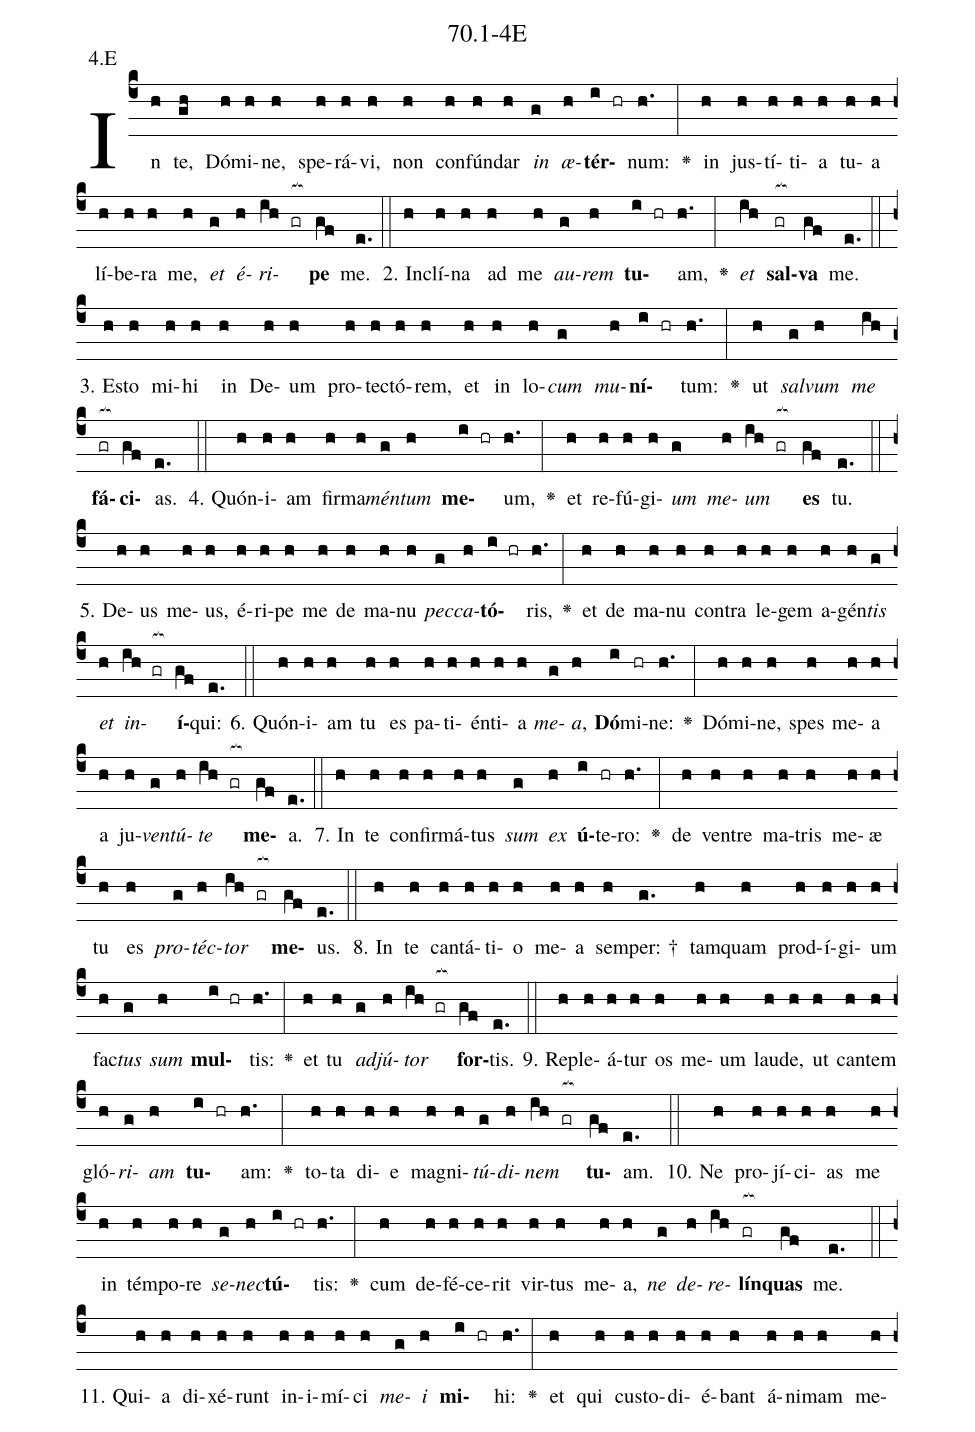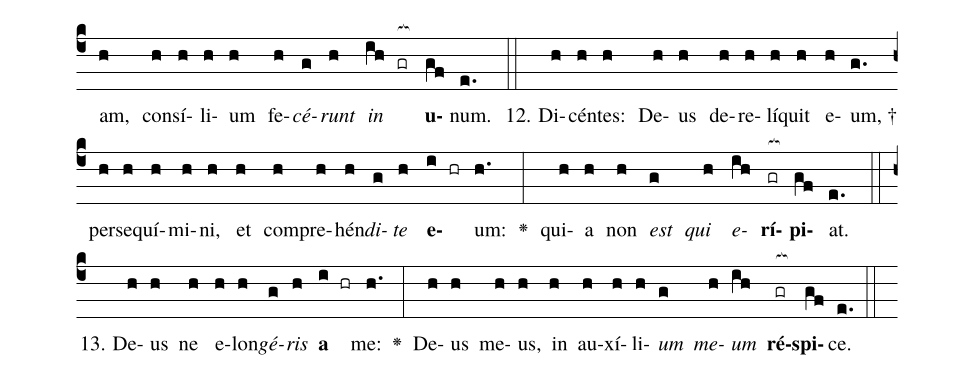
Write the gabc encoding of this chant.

name: 70.1-4E;
annotation: 4.E;
%%
(c4)In(h) te,(gh) Dó(h)mi(h)ne,(h) spe(h)rá(h)vi,(h) non(h) con(h)fún(h)dar(h) <i>in</i>(g) <i>æ</i>(h)<b>tér</b>(i hr)num:(h.) <v>\greheightstar</v>(:) in(h) jus(h)tí(h)ti(h)a(h) tu(h)a(h) lí(h)be(h)ra(h) me,(h) <i>et</i>(g) <i>é</i>(h)<i>ri</i>(ih gr[ocb:1{])<b>pe</b>(gf[ocb:0}]) me.(e.) (::)
2. In(h)clí(h)na(h) ad(h) me(h) <i>au</i>(g)<i>rem</i>(h) <b>tu</b>(i hr)am,(h.) <v>\greheightstar</v>(:) <i>et</i>(ih) <b>sal</b>(gr[ocb:1{])<b>va</b>(gf[ocb:0}]) me.(e.) (::)
3. Es(h)to(h) mi(h)hi(h) in(h) De(h)um(h) pro(h)tec(h)tó(h)rem,(h) et(h) in(h) lo(h)<i>cum</i>(g) <i>mu</i>(h)<b>ní</b>(i hr)tum:(h.) <v>\greheightstar</v>(:) ut(h) <i>sal</i>(g)<i>vum</i>(h) <i>me</i>(ih) <b>fá</b>(gr[ocb:1{])<b>ci</b>(gf[ocb:0}])as.(e.) (::)
4. Quón(h)i(h)am(h) fir(h)ma(h)<i>mén</i>(g)<i>tum</i>(h) <b>me</b>(i hr)um,(h.) <v>\greheightstar</v>(:) et(h) re(h)fú(h)gi(h)<i>um</i>(g) <i>me</i>(h)<i>um</i>(ih gr[ocb:1{]) <b>es</b>(gf[ocb:0}]) tu.(e.) (::)
5. De(h)us(h) me(h)us,(h) é(h)ri(h)pe(h) me(h) de(h) ma(h)nu(h) <i>pec</i>(g)<i>ca</i>(h)<b>tó</b>(i hr)ris,(h.) <v>\greheightstar</v>(:) et(h) de(h) ma(h)nu(h) con(h)tra(h) le(h)gem(h) a(h)gén(h)<i>tis</i>(g) <i>et</i>(h) <i>in</i>(ih gr[ocb:1{])<b>í</b>(gf[ocb:0}])qui:(e.) (::)
6. Quón(h)i(h)am(h) tu(h) es(h) pa(h)ti(h)én(h)ti(h)a(h) <i>me</i>(g)<i>a</i>,(h) <b>Dó</b>(i)mi(hr)ne:(h.) <v>\greheightstar</v>(:) Dó(h)mi(h)ne,(h) spes(h) me(h)a(h) a(h) ju(h)<i>ven</i>(g)<i>tú</i>(h)<i>te</i>(ih gr[ocb:1{]) <b>me</b>(gf[ocb:0}])a.(e.) (::)
7. In(h) te(h) con(h)fir(h)má(h)tus(h) <i>sum</i>(g) <i>ex</i>(h) <b>ú</b>(i)te(hr)ro:(h.) <v>\greheightstar</v>(:) de(h) ven(h)tre(h) ma(h)tris(h) me(h)æ(h) tu(h) es(h) <i>pro</i>(g)<i>téc</i>(h)<i>tor</i>(ih gr[ocb:1{]) <b>me</b>(gf[ocb:0}])us.(e.) (::)
8. In(h) te(h) can(h)tá(h)ti(h)o(h) me(h)a(h) sem(h)per: †(g.) tam(h)quam(h) prod(h)í(h)gi(h)um(h) fac(h)<i>tus</i>(g) <i>sum</i>(h) <b>mul</b>(i hr)tis:(h.) <v>\greheightstar</v>(:) et(h) tu(h) <i>ad</i>(g)<i>jú</i>(h)<i>tor</i>(ih gr[ocb:1{]) <b>for</b>(gf[ocb:0}])tis.(e.) (::)
9. Re(h)ple(h)á(h)tur(h) os(h) me(h)um(h) lau(h)de,(h) ut(h) can(h)tem(h) gló(h)<i>ri</i>(g)<i>am</i>(h) <b>tu</b>(i hr)am:(h.) <v>\greheightstar</v>(:) to(h)ta(h) di(h)e(h) ma(h)gni(h)<i>tú</i>(g)<i>di</i>(h)<i>nem</i>(ih gr[ocb:1{]) <b>tu</b>(gf[ocb:0}])am.(e.) (::)
10. Ne(h) pro(h)jí(h)ci(h)as(h) me(h) in(h) tém(h)po(h)re(h) <i>se</i>(g)<i>nec</i>(h)<b>tú</b>(i hr)tis:(h.) <v>\greheightstar</v>(:) cum(h) de(h)fé(h)ce(h)rit(h) vir(h)tus(h) me(h)a,(h) <i>ne</i>(g) <i>de</i>(h)<i>re</i>(ih)<b>lín</b>(gr[ocb:1{])<b>quas</b>(gf[ocb:0}]) me.(e.) (::)
11. Qui(h)a(h) di(h)xé(h)runt(h) in(h)i(h)mí(h)ci(h) <i>me</i>(g)<i>i</i>(h) <b>mi</b>(i hr)hi:(h.) <v>\greheightstar</v>(:) et(h) qui(h) cus(h)to(h)di(h)é(h)bant(h) á(h)ni(h)mam(h) me(h)am,(h) con(h)sí(h)li(h)um(h) fe(h)<i>cé</i>(g)<i>runt</i>(h) <i>in</i>(ih gr[ocb:1{]) <b>u</b>(gf[ocb:0}])num.(e.) (::)
12. Di(h)cén(h)tes:(h) De(h)us(h) de(h)re(h)lí(h)quit(h) e(h)um, †(g.) per(h)se(h)quí(h)mi(h)ni,(h) et(h) com(h)pre(h)hén(h)<i>di</i>(g)<i>te</i>(h) <b>e</b>(i hr)um:(h.) <v>\greheightstar</v>(:) qui(h)a(h) non(h) <i>est</i>(g) <i>qui</i>(h) <i>e</i>(ih)<b>rí</b>(gr[ocb:1{])<b>pi</b>(gf[ocb:0}])at.(e.) (::)
13. De(h)us(h) ne(h) e(h)lon(h)<i>gé</i>(g)<i>ris</i>(h) <b>a</b>(i hr) me:(h.) <v>\greheightstar</v>(:) De(h)us(h) me(h)us,(h) in(h) au(h)xí(h)li(h)<i>um</i>(g) <i>me</i>(h)<i>um</i>(ih) <b>ré</b>(gr[ocb:1{])<b>spi</b>(gf[ocb:0}])ce.(e.) (::)
